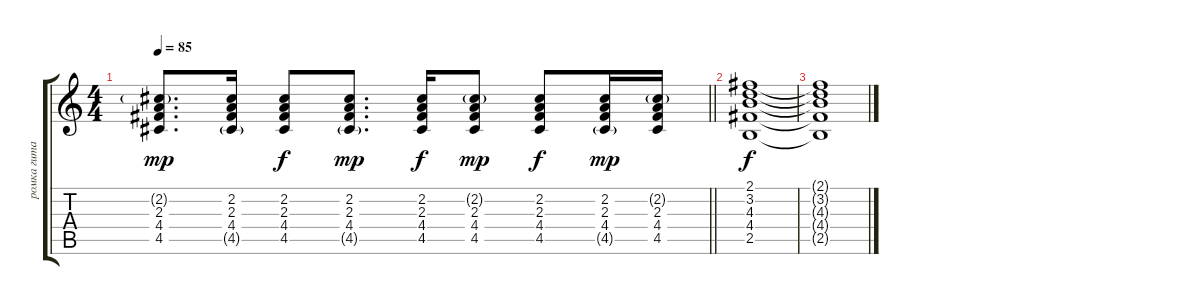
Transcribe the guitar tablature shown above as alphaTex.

\track ("ромка гитара" "ромка гита") {instrument acousticguitarsteel}
\staff {score tabs}
\tuning (E4 B3 G3 D3 A2 E2) {hide}
\ts (4 4)
\tempo 85
\clef g2
\barLineRight lightlight
\ks c
(2.2{g} 2.3 4.4 4.5).8{d dy mp} (2.2 2.3 4.4 4.5{g}).16 (2.2 2.3 4.4 4.5).8{dy f} (2.2 2.3 4.4 4.5{g}).8{d dy mp} (2.2 2.3 4.4 4.5).16{dy f} (2.2{g} 2.3 4.4 4.5).8{dy mp} (2.2 2.3 4.4 4.5).8{dy f} (2.2 2.3 4.4 4.5{g}).16{dy mp} (2.2{g} 2.3 4.4 4.5).16 |
(2.1 3.2 4.3 4.4 2.5).1{dy f} |
(2.1{t} 3.2{t} 4.3{t} 4.4{t} 2.5{t}).1
